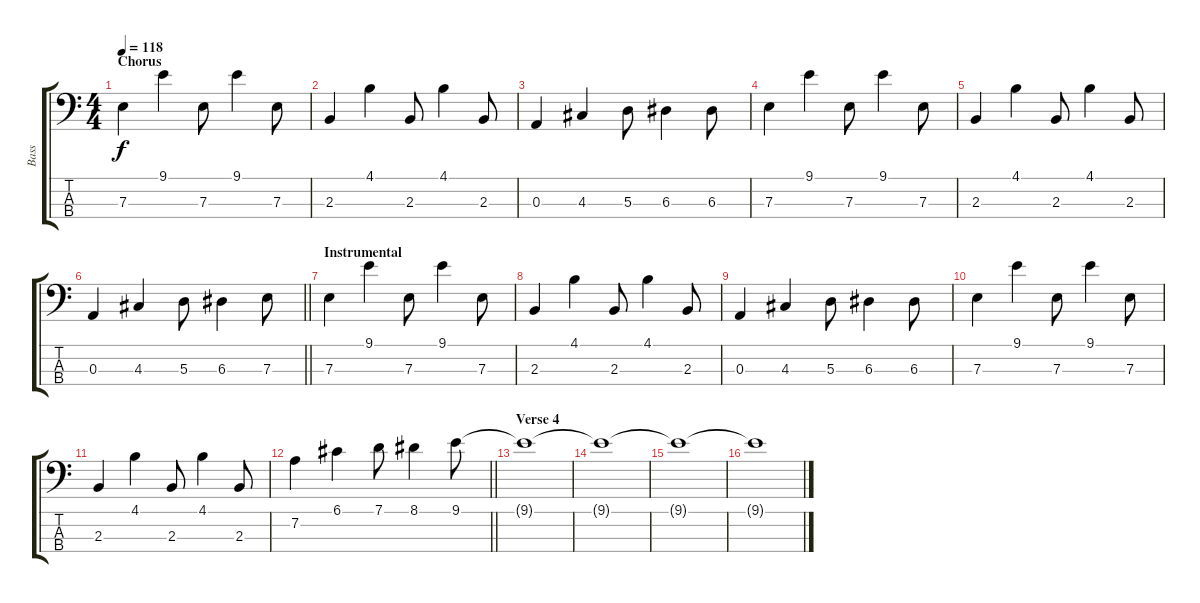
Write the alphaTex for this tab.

\track ("Bass" "Bass") {instrument electricbassfinger}
\staff {score tabs}
\tuning (G2 D2 A1 E1) {hide}
\ts (4 4)
\section ("" "Chorus")
\tempo 118
\clef f4
\ks c
7.3.4{dy f} 9.1.4 7.3.8 9.1.4 7.3.8 |
2.3.4 4.1.4 2.3.8 4.1.4 2.3.8 |
0.3.4 4.3.4 5.3.8 6.3.4 6.3.8 |
7.3.4 9.1.4 7.3.8 9.1.4 7.3.8 |
2.3.4 4.1.4 2.3.8 4.1.4 2.3.8 |
\barLineRight lightlight
0.3.4 4.3.4 5.3.8 6.3.4 7.3.8 |
\section ("" "Instrumental")
7.3.4 9.1.4 7.3.8 9.1.4 7.3.8 |
2.3.4 4.1.4 2.3.8 4.1.4 2.3.8 |
0.3.4 4.3.4 5.3.8 6.3.4 6.3.8 |
7.3.4 9.1.4 7.3.8 9.1.4 7.3.8 |
2.3.4 4.1.4 2.3.8 4.1.4 2.3.8 |
\barLineRight lightlight
7.2.4 6.1.4 7.1.8 8.1.4 9.1.8 |
\section ("" "Verse 4")
9.1{t}.1 |
9.1{t}.1 |
9.1{t}.1 |
9.1{t}.1
